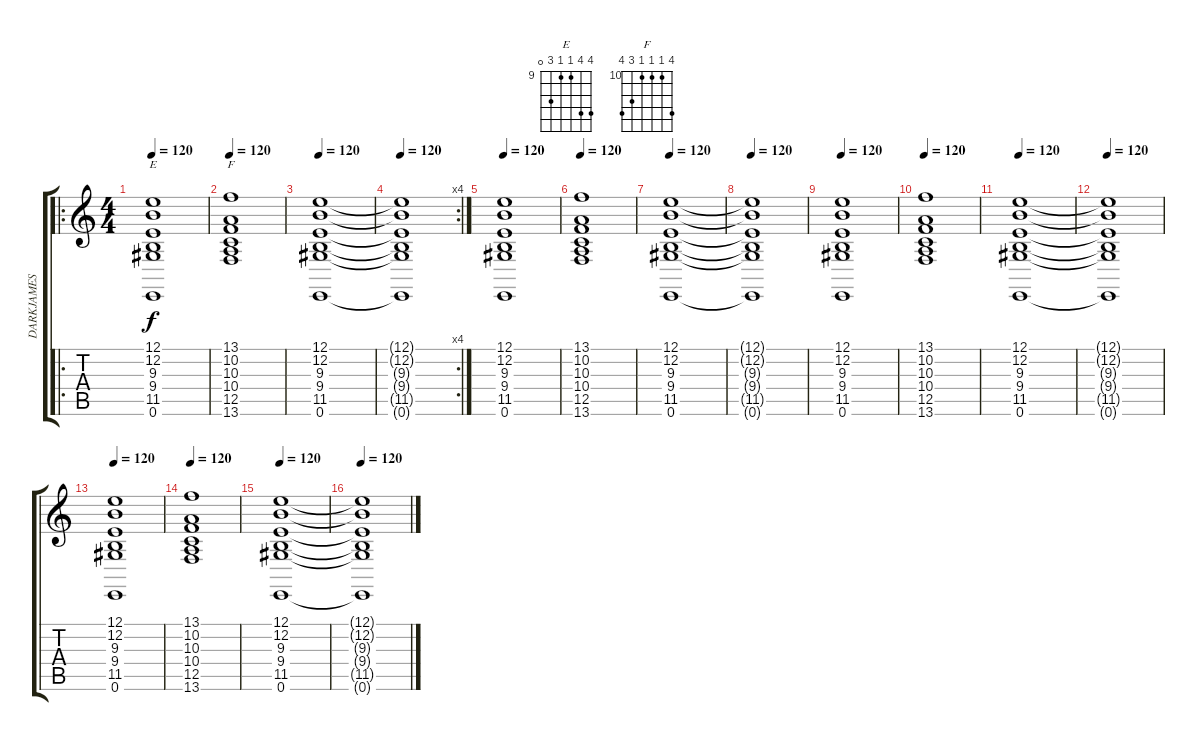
\track ("DARKJAMES" "DARKJAMES") {instrument fx3crystal}
\staff {score tabs}
\tuning (E4 B3 G3 D3 A2 E2) {hide}
\chord ("E" 12 12 9 9 11 0) {firstfret 9}
\chord ("F" 13 10 10 10 12 13) {firstfret 10}
\ro
\ts (4 4)
\tempo 120
\clef g2
\ks c
(12.1 12.2 9.3 9.4 11.5 0.6).1{ch "E" dy f} |
\tempo 120
(13.1 10.2 10.3 10.4 12.5 13.6).1{ch "F"} |
\tempo 120
(12.1 12.2 9.3 9.4 11.5 0.6).1 |
\rc 4
\tempo 120
(12.1{t} 12.2{t} 9.3{t} 9.4{t} 11.5{t} 0.6{t}).1 |
\tempo 120
(12.1 12.2 9.3 9.4 11.5 0.6).1 |
\tempo 120
(13.1 10.2 10.3 10.4 12.5 13.6).1 |
\tempo 120
(12.1 12.2 9.3 9.4 11.5 0.6).1 |
\tempo 120
(12.1{t} 12.2{t} 9.3{t} 9.4{t} 11.5{t} 0.6{t}).1 |
\tempo 120
(12.1 12.2 9.3 9.4 11.5 0.6).1 |
\tempo 120
(13.1 10.2 10.3 10.4 12.5 13.6).1 |
\tempo 120
(12.1 12.2 9.3 9.4 11.5 0.6).1 |
\tempo 120
(12.1{t} 12.2{t} 9.3{t} 9.4{t} 11.5{t} 0.6{t}).1 |
\tempo 120
(12.1 12.2 9.3 9.4 11.5 0.6).1 |
\tempo 120
(13.1 10.2 10.3 10.4 12.5 13.6).1 |
\tempo 120
(12.1 12.2 9.3 9.4 11.5 0.6).1 |
\tempo 120
(12.1{t} 12.2{t} 9.3{t} 9.4{t} 11.5{t} 0.6{t}).1
